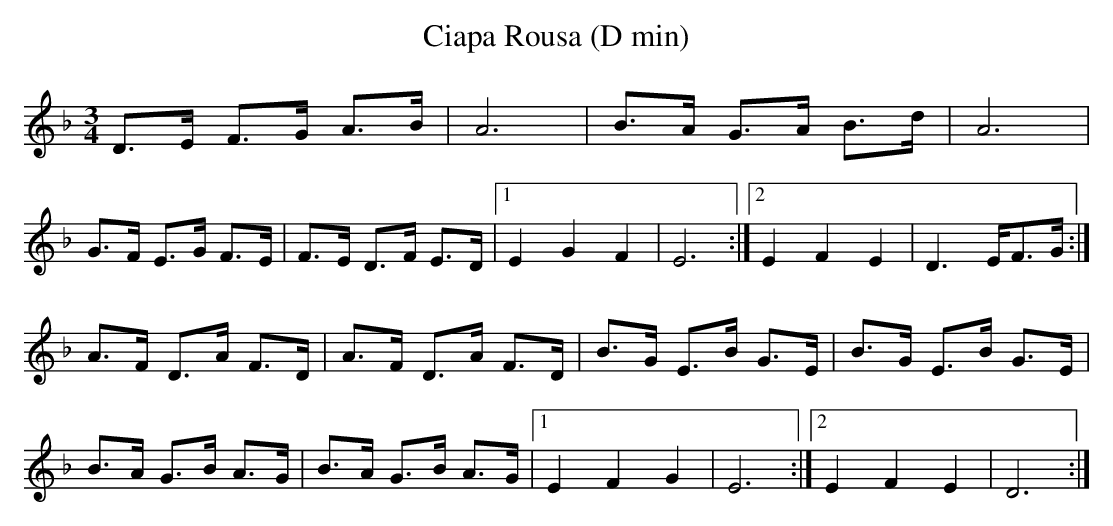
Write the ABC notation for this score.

X:1
T:Ciapa Rousa (D min)
L:1/8
M:3/4
K:Dm
D>E F>G A>B|A6|B>A G>A B>d|A6|
G>F E>G F>E|F>E D>F E>D|1 E2 G2 F2|E6:|2 E2 F2 E2|D3 E/2F>G:|
A>F D>A F>D|A>F D>A F>D|B>G E>B G>E|B>G E>B G>E|
B>A G>B A>G|B>A G>B A>G|1 E2 F2 G2|E6:|2 E2 F2 E2|D6:|
